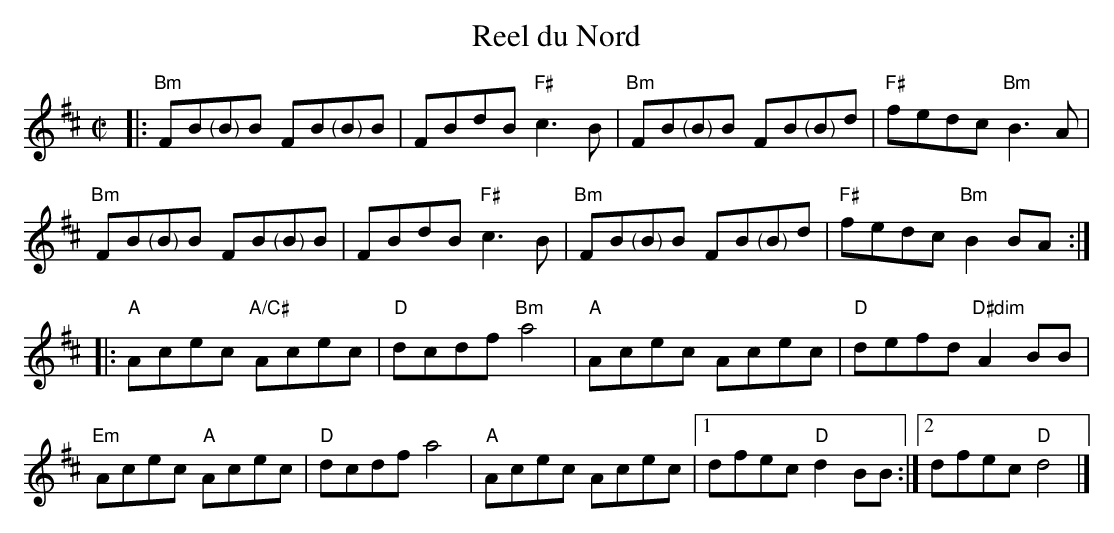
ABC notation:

X:1
T:Reel du Nord
M:C|
L:1/8
K:Bm
|:"Bm"FB"<("">)"BB FB"<("">)"BB|FBdB "F#"c3B|"Bm"FB"<("">)"BB FB"<("">)"Bd|"F#"fedc "Bm"B3A|
"Bm"FB"<("">)"BB FB"<("">)"BB|FBdB "F#"c3B|"Bm"FB"<("">)"BB FB"<("">)"Bd|"F#"fedc "Bm"B2BA:|
|:"A"Acec "A/C#"Acec| "D"dcdf "Bm"a4| "A"Acec Acec|"D"defd "D#dim"A2BB|
"Em"Acec "A"Acec| "D"dcdf a4| "A"Acec Acec|1 dfec "D"d2BB:|\
[2 dfec "D"d4 |]

$SmallLMargin
$SmallRMargin
